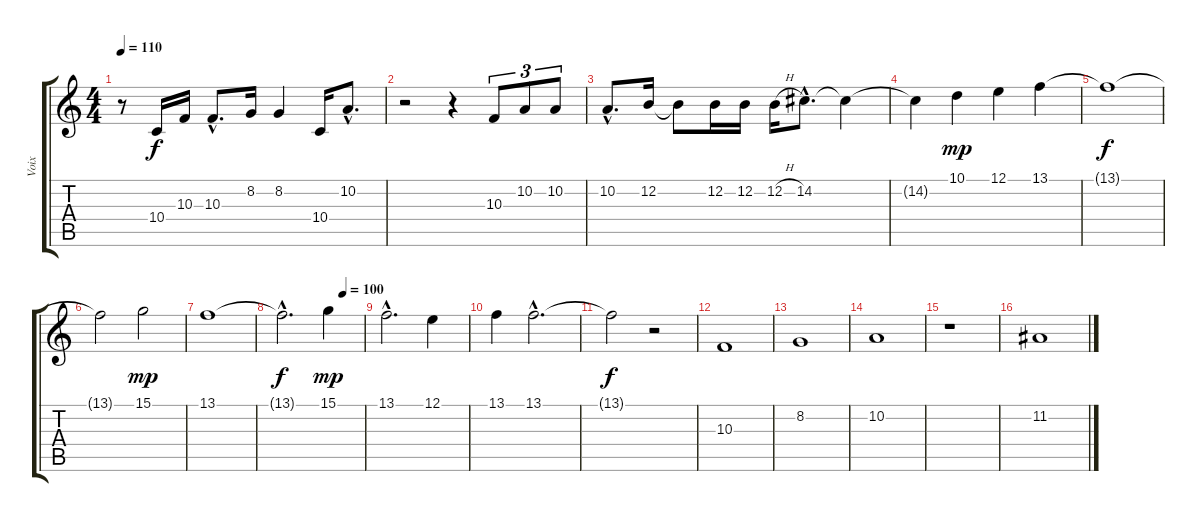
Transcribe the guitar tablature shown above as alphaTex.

\track ("Voix" "Voix") {instrument accordion}
\staff {score tabs}
\tuning (E4 B3 G3 D3 A2 E2) {hide}
\ts (4 4)
\tempo 110
\clef g2
\ks c
r.8{dy f} 10.4.16 10.3.16 10.3{hac}.8{d} 8.2.16 8.2.4 10.4.16 10.2{hac}.8{d} |
r.2 r.4 10.3.8{tu (3 2)} 10.2.8{tu (3 2)} 10.2.8{tu (3 2)} |
10.2{hac}.8{d} 12.2.16 12.2{t}.8 12.2.16 12.2.16 12.2{h}.16 14.2{hac}.8{d} 14.2{t}.4 |
14.2{t}.4 10.1.4{dy mp} 12.1.4 13.1.4 |
13.1{t}.1{dy f} |
13.1{t}.2 15.1.2{dy mp} |
13.1.1 |
\tempo (100 0.75)
13.1{hac t}.2{d dy f} 15.1.4{dy mp} |
13.1{hac}.2{d} 12.1.4 |
13.1.4 13.1{hac}.2{d} |
13.1{t}.2{dy f} r.2 |
10.3.1 |
8.2.1 |
10.2.1 |
r.1 |
11.2.1
